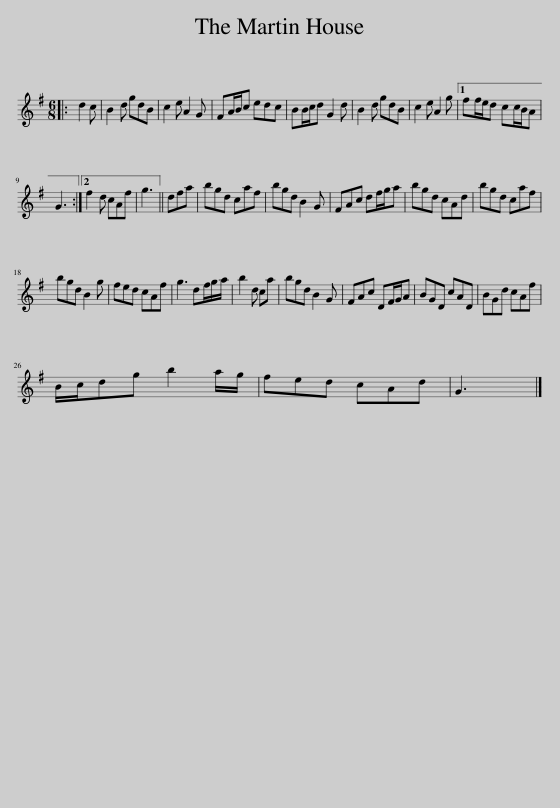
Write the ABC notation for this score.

X:1
L:1/8
M:6/8
I:linebreak $
K:G
V:1 treble
V:1
|: d2 c | B2 d gdB | c2 e A2 G | FA/B/c edc | BB/c/d G2 d | %5
 B2 d gdB | c2 e A2 g |1 ff/e/d cc/B/A |$ G3 :|2 f2 d cAf | %10
 g3 || dfa | bgd caf | bgd B2 G | FAc df/g/a | %15
 bgd cAd | bgd caf |$ bgd B2 g | fed cAf | g3 df/g/a/ | %20
 b2 d ca | bgd B2 G | FAc DF/G/A | BGD cAD | BGd cAf |$ %25
 B/c/dg b2 a/g/ | fed cAd | G3 |] %28
